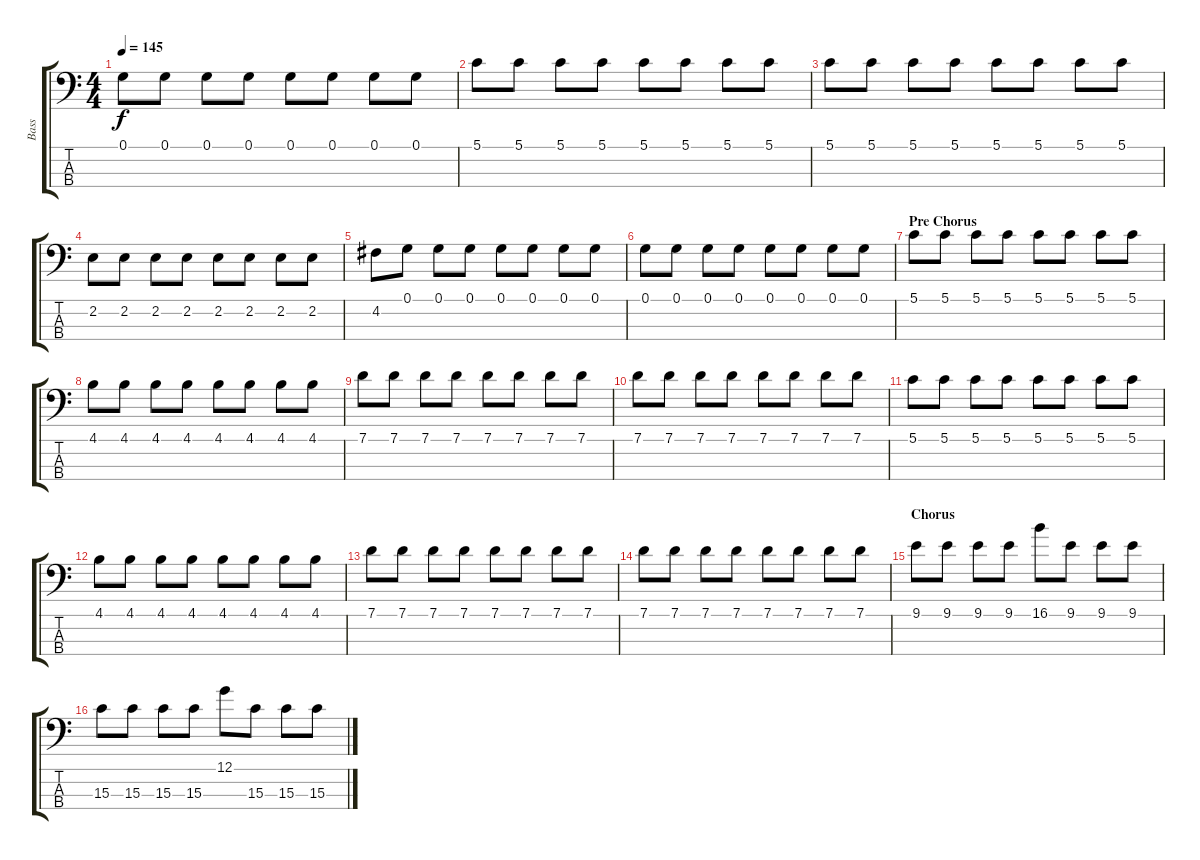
\track ("Bass" "Bass") {instrument electricbassfinger}
\staff {score tabs}
\tuning (G2 D2 A1 E1) {hide}
\ts (4 4)
\tempo 145
\clef f4
\ks c
0.1.8{dy f} 0.1.8 0.1.8 0.1.8 0.1.8 0.1.8 0.1.8 0.1.8 |
5.1.8 5.1.8 5.1.8 5.1.8 5.1.8 5.1.8 5.1.8 5.1.8 |
5.1.8 5.1.8 5.1.8 5.1.8 5.1.8 5.1.8 5.1.8 5.1.8 |
2.2.8 2.2.8 2.2.8 2.2.8 2.2.8 2.2.8 2.2.8 2.2.8 |
4.2.8 0.1.8 0.1.8 0.1.8 0.1.8 0.1.8 0.1.8 0.1.8 |
0.1.8 0.1.8 0.1.8 0.1.8 0.1.8 0.1.8 0.1.8 0.1.8 |
\section ("" "Pre Chorus")
5.1.8 5.1.8 5.1.8 5.1.8 5.1.8 5.1.8 5.1.8 5.1.8 |
4.1.8 4.1.8 4.1.8 4.1.8 4.1.8 4.1.8 4.1.8 4.1.8 |
7.1.8 7.1.8 7.1.8 7.1.8 7.1.8 7.1.8 7.1.8 7.1.8 |
7.1.8 7.1.8 7.1.8 7.1.8 7.1.8 7.1.8 7.1.8 7.1.8 |
5.1.8 5.1.8 5.1.8 5.1.8 5.1.8 5.1.8 5.1.8 5.1.8 |
4.1.8 4.1.8 4.1.8 4.1.8 4.1.8 4.1.8 4.1.8 4.1.8 |
7.1.8 7.1.8 7.1.8 7.1.8 7.1.8 7.1.8 7.1.8 7.1.8 |
7.1.8 7.1.8 7.1.8 7.1.8 7.1.8 7.1.8 7.1.8 7.1.8 |
\section ("" "Chorus")
9.1.8 9.1.8 9.1.8 9.1.8 16.1.8 9.1.8 9.1.8 9.1.8 |
15.3.8 15.3.8 15.3.8 15.3.8 12.1.8 15.3.8 15.3.8 15.3.8
